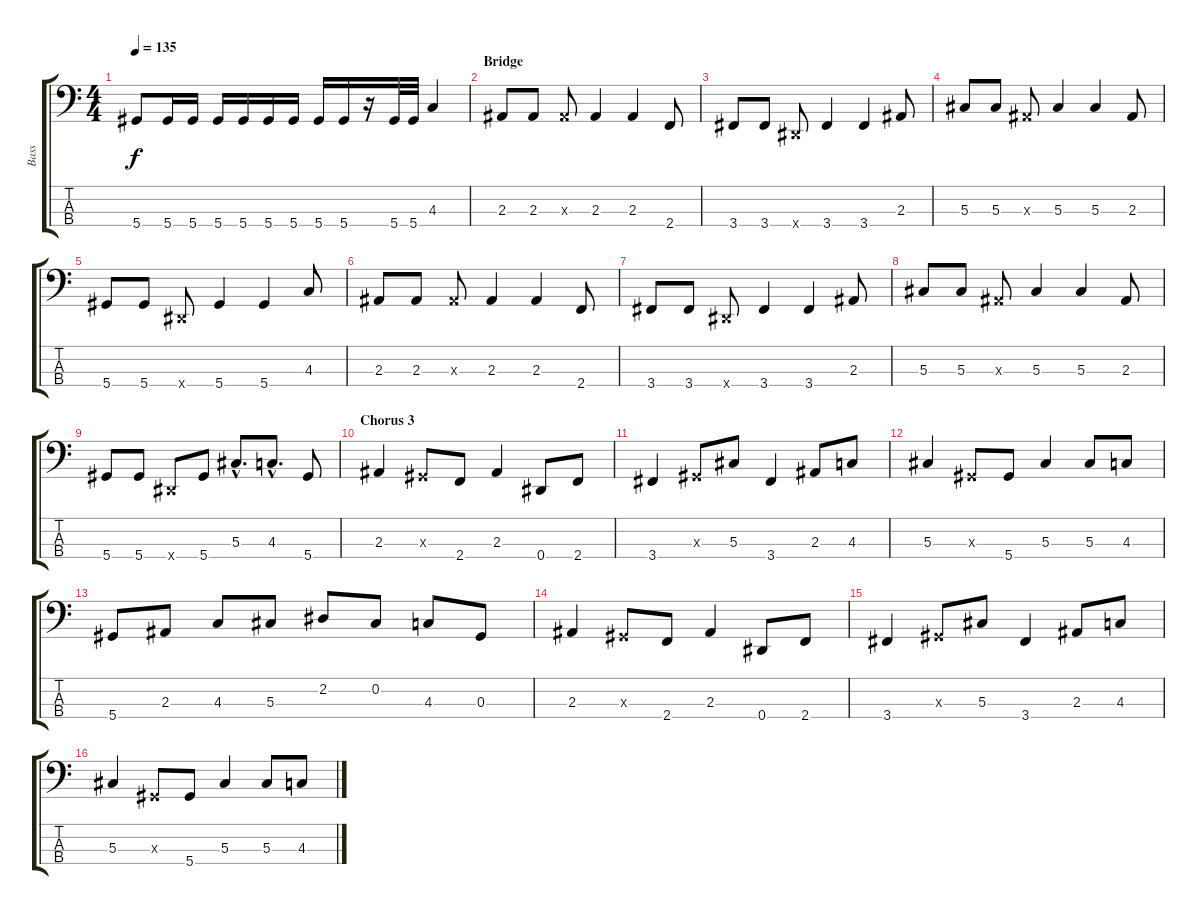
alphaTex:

\track ("Bass" "Bass") {instrument electricbassfinger}
\staff {score tabs}
\tuning (Gb2 Db2 Ab1 Eb1) {hide}
\ts (4 4)
\tempo 135
\clef f4
\ks c
5.4.8{dy f} 5.4.16 5.4.16 5.4.16 5.4.16 5.4.16 5.4.16 5.4.16 5.4.16 r.16 5.4.32 5.4.32 4.3.4 |
\section ("" "Bridge")
2.3.8 2.3.8 2.3{x}.8 2.3.4 2.3.4 2.4.8 |
3.4.8 3.4.8 0.4{x}.8 3.4.4 3.4.4 2.3.8 |
5.3.8 5.3.8 2.3{x}.8 5.3.4 5.3.4 2.3.8 |
5.4.8 5.4.8 0.4{x}.8 5.4.4 5.4.4 4.3.8 |
2.3.8 2.3.8 2.3{x}.8 2.3.4 2.3.4 2.4.8 |
3.4.8 3.4.8 0.4{x}.8 3.4.4 3.4.4 2.3.8 |
5.3.8 5.3.8 2.3{x}.8 5.3.4 5.3.4 2.3.8 |
5.4.8 5.4.8 0.4{x}.8 5.4.8 5.3{hac}.8{d} 4.3{hac}.8{d} 5.4.8 |
\section ("" "Chorus 3")
2.3.4 0.3{x}.8 2.4.8 2.3.4 0.4.8 2.4.8 |
3.4.4 0.3{x}.8 5.3.8 3.4.4 2.3.8 4.3.8 |
5.3.4 0.3{x}.8 5.4.8 5.3.4 5.3.8 4.3.8 |
5.4.8 2.3.8 4.3.8 5.3.8 2.2.8 0.2.8 4.3.8 0.3.8 |
2.3.4 0.3{x}.8 2.4.8 2.3.4 0.4.8 2.4.8 |
3.4.4 0.3{x}.8 5.3.8 3.4.4 2.3.8 4.3.8 |
5.3.4 0.3{x}.8 5.4.8 5.3.4 5.3.8 4.3.8
